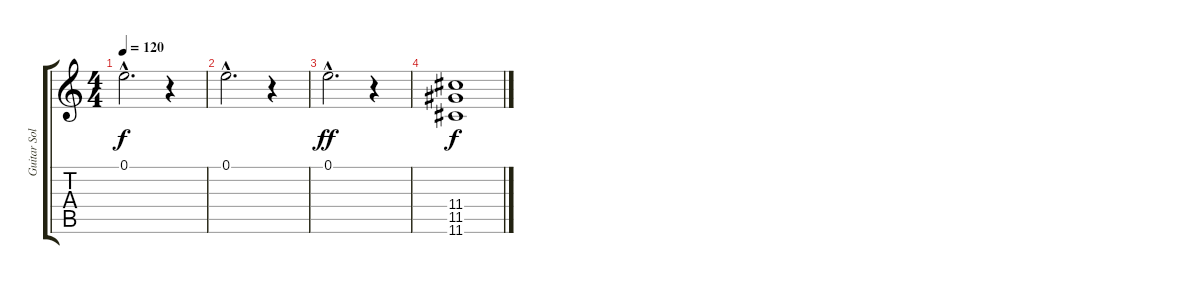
\track ("Guitar Solo" "Guitar Sol") {instrument distortionguitar}
\staff {score tabs}
\tuning (E4 B3 G3 D3 A2 D2) {hide}
\ts (4 4)
\tempo 120
\clef g2
\ks c
0.1{hac}.2{d dy f} r.4 |
0.1{hac}.2{d} r.4 |
0.1{hac}.2{d dy ff} r.4 |
(11.4 11.5 11.6).1{dy f}
